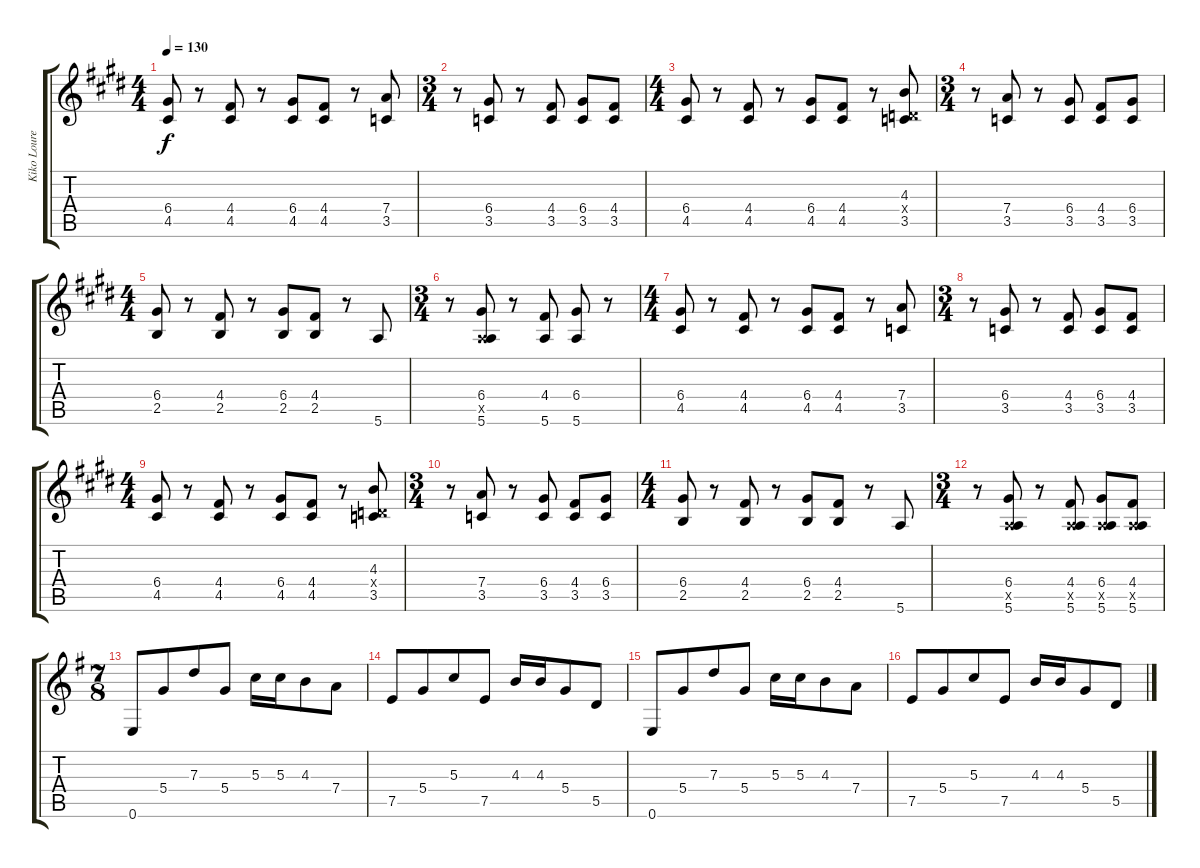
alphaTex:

\track ("Kiko Loureiro/Rafael Bittencourt" "Kiko Loure") {instrument overdrivenguitar}
\staff {score tabs}
\tuning (E4 B3 G3 D3 A2 E2) {hide}
\ts (4 4)
\tempo 130
\clef g2
\ks c#minor
(6.4 4.5).8{dy f} r.8 (4.4 4.5).8 r.8 (6.4 4.5).8 (4.4 4.5).8 r.8 (7.4 3.5).8 |
\ts (3 4)
r.8 (6.4 3.5).8 r.8 (4.4 3.5).8 (6.4 3.5).8 (4.4 3.5).8 |
\ts (4 4)
(6.4 4.5).8 r.8 (4.4 4.5).8 r.8 (6.4 4.5).8 (4.4 4.5).8 r.8 (4.3 0.4{x} 3.5).8 |
\ts (3 4)
r.8 (7.4 3.5).8 r.8 (6.4 3.5).8 (4.4 3.5).8 (6.4 3.5).8 |
\ts (4 4)
(6.4 2.5).8 r.8 (4.4 2.5).8 r.8 (6.4 2.5).8 (4.4 2.5).8 r.8 5.6.8 |
\ts (3 4)
r.8 (6.4 0.5{x} 5.6).8 r.8 (4.4 5.6).8 (6.4 5.6).8 r.8 |
\ts (4 4)
(6.4 4.5).8 r.8 (4.4 4.5).8 r.8 (6.4 4.5).8 (4.4 4.5).8 r.8 (7.4 3.5).8 |
\ts (3 4)
r.8 (6.4 3.5).8 r.8 (4.4 3.5).8 (6.4 3.5).8 (4.4 3.5).8 |
\ts (4 4)
(6.4 4.5).8 r.8 (4.4 4.5).8 r.8 (6.4 4.5).8 (4.4 4.5).8 r.8 (4.3 0.4{x} 3.5).8 |
\ts (3 4)
r.8 (7.4 3.5).8 r.8 (6.4 3.5).8 (4.4 3.5).8 (6.4 3.5).8 |
\ts (4 4)
(6.4 2.5).8 r.8 (4.4 2.5).8 r.8 (6.4 2.5).8 (4.4 2.5).8 r.8 5.6.8 |
\ts (3 4)
r.8 (6.4 0.5{x} 5.6).8 r.8 (4.4 0.5{x} 5.6).8 (6.4 0.5{x} 5.6).8 (4.4 0.5{x} 5.6).8 |
\ts (7 8)
\ks eminor
0.6.8 5.4.8 7.3.8 5.4.8 5.3.16 5.3.16 4.3.8 7.4.8 |
7.5.8 5.4.8 5.3.8 7.5.8 4.3.16 4.3.16 5.4.8 5.5.8 |
0.6.8 5.4.8 7.3.8 5.4.8 5.3.16 5.3.16 4.3.8 7.4.8 |
7.5.8 5.4.8 5.3.8 7.5.8 4.3.16 4.3.16 5.4.8 5.5.8
